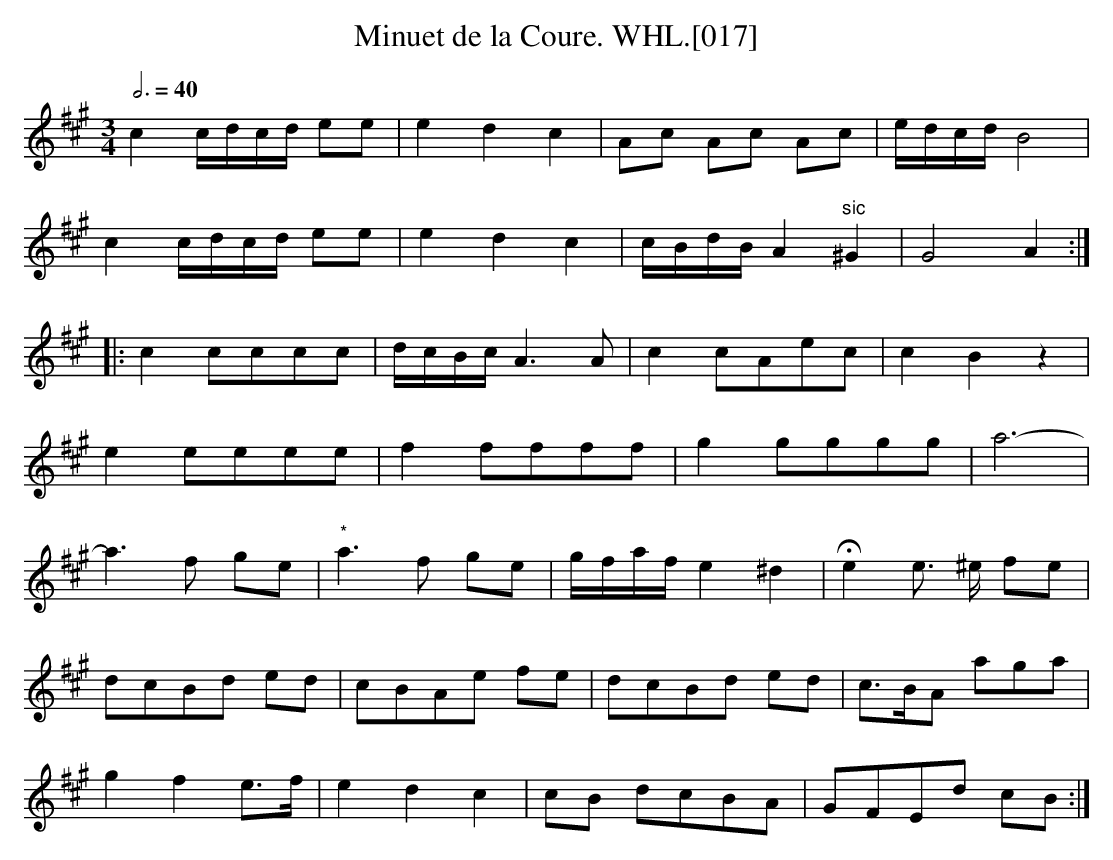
X:1
T:Minuet de la Coure. WHL.[017]
M:3/4
L:1/8
Q:3/4=40
K:A
c2 c/d/c/d/ ee | e2d2c2 | Ac Ac Ac | e/d/c/d/ B4 |
c2 c/d/c/d/ ee | e2d2c2 | c/B/d/B/ A2"^sic"^G2 | G4A2:|
|: c2 cccc | d/c/B/c/ A3A | c2cAec | c2B2z2 |
e2 eeee | f2ffff | g2gggg | a6- |
a3f ge | "*"a3f ge | g/f/a/f/ e2^d2 | He2  e> ^e fe |
dcBd ed | cBAe fe | dcBd ed | c>BA aga |
g2f2 e>f | e2d2c2 | cB dcBA | GFEd cB :|
